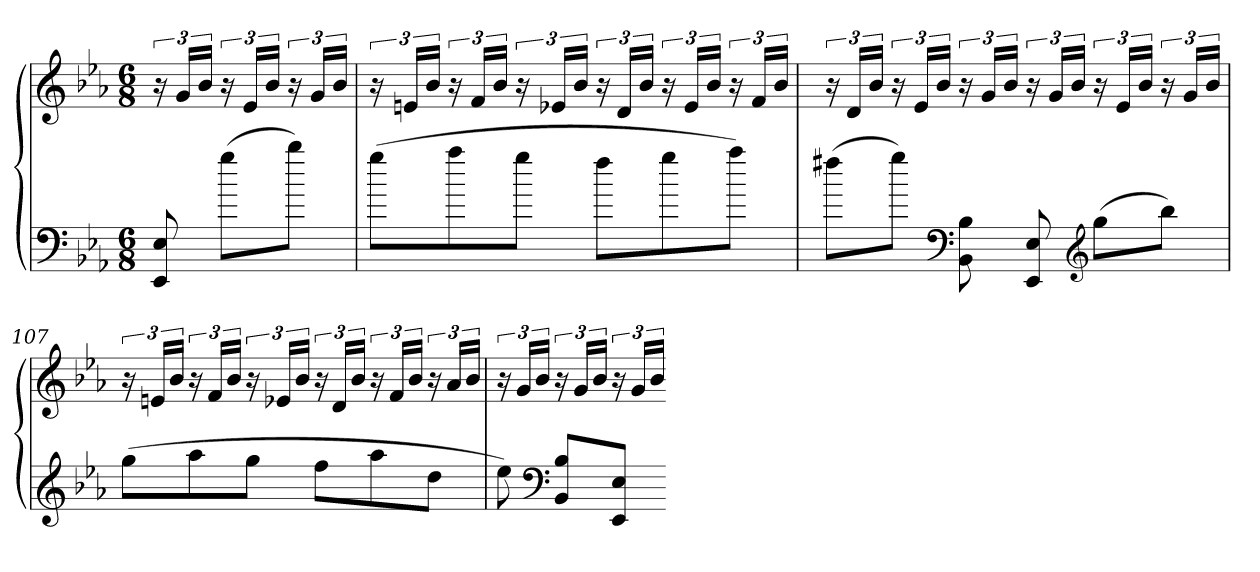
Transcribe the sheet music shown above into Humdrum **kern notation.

**kern	**kern
*part1	*part1
*staff2	*staff1
*clefF4	*clefG2
*k[b-e-a-]	*k[b-e-a-]
*E-:	*E-:
*M6/8	*M6/8
=	=
8EE- 8E-	24r
.	24gLL
.	24b-JJ
(8ggL	24r
.	24e-LL
.	24b-JJ
8bb-J)	24r
.	24gLL
.	24b-JJ
=105	=105
(8ggL	24r
.	24enLL
.	24b-JJ
8aa-	24r
.	24fLL
.	24b-JJ
8ggJ	24r
.	24e-XLL
.	24b-JJ
8ffL	24r
.	24dLL
.	24b-JJ
8gg	24r
.	24e-LL
.	24b-JJ
8aa-J)	24r
.	24fLL
.	24b-JJ
=106	=106
(8ff#XL	24r
.	24dLL
.	24b-JJ
8ggJ)	24r
.	24e-LL
.	24b-JJ
*clefF4	*
8BB- 8B-	24r
.	24gLL
.	24b-JJ
8EE- 8E-	24r
.	24gLL
.	24b-JJ
*clefG2	*
(8ggL	24r
.	24e-LL
.	24b-JJ
8bb-J)	24r
.	24gLL
.	24b-JJ
=107	=107
(8ggL	24r
.	24enLL
.	24b-JJ
8aa-	24r
.	24fLL
.	24b-JJ
8ggJ	24r
.	24e-XLL
.	24b-JJ
8ffL	24r
.	24dLL
.	24b-JJ
8aa-	24r
.	24fLL
.	24b-JJ
8ddJ	24r
.	24a-LL
.	24b-JJ
=108	=108
8ee-)	24r
.	24gLL
.	24b-JJ
*clefF4	*
8BB- 8B-L	24r
.	24gLL
.	24b-JJ
8EE- 8E-J	24r
.	24gLL
.	24b-JJ
=-	=-
*-	*-
